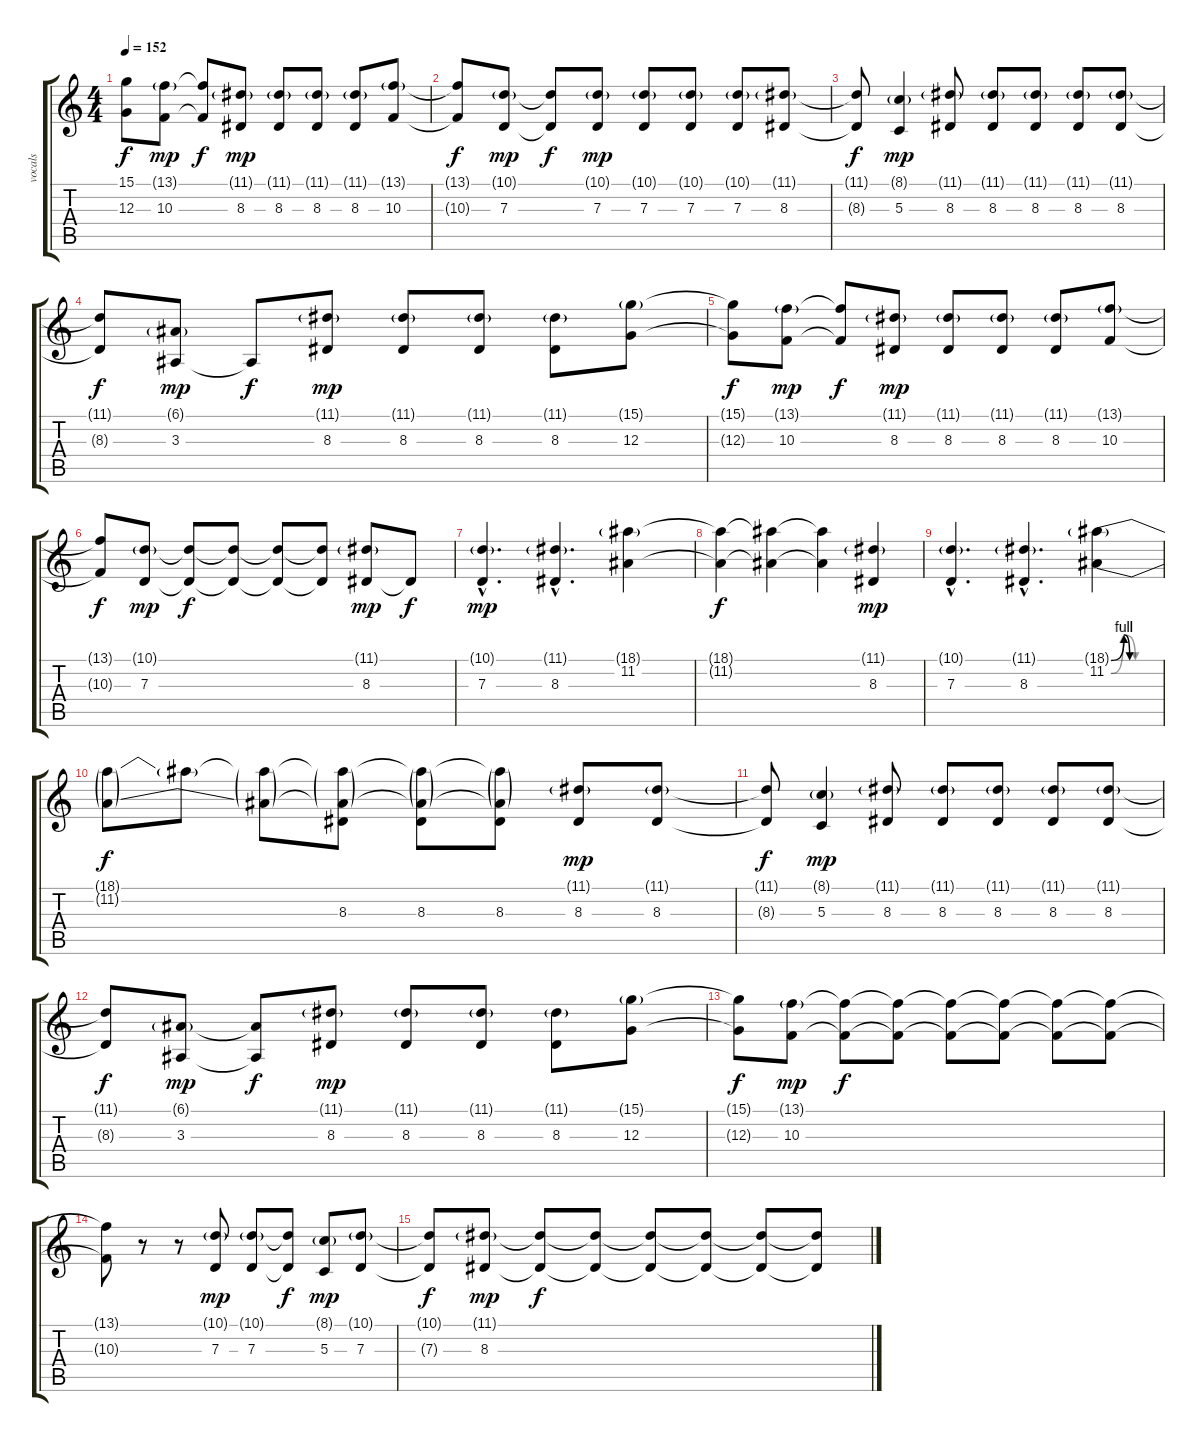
\track ("vocals" "vocals") {instrument tenorsax}
\staff {score tabs}
\tuning (E4 B3 G3 D3 A2 D2) {hide}
\ts (4 4)
\tempo 152
\clef g2
\ks c
(15.1{t} 12.3{t}).8{dy f} (13.1{g} 10.3).8{dy mp} (13.1{t} 10.3{t}).8{dy f} (11.1{g} 8.3).8{dy mp} (11.1{g} 8.3).8 (11.1{g} 8.3).8 (11.1{g} 8.3).8 (13.1{g} 10.3).8 |
(13.1{t} 10.3{t}).8{dy f} (10.1{g} 7.3).8{dy mp} (10.1{t} 7.3{t}).8{dy f} (10.1{g} 7.3).8{dy mp} (10.1{g} 7.3).8 (10.1{g} 7.3).8 (10.1{g} 7.3).8 (11.1{g} 8.3).8 |
(11.1{t} 8.3{t}).8{dy f} (8.1{g} 5.3).4{dy mp} (11.1{g} 8.3).8 (11.1{g} 8.3).8 (11.1{g} 8.3).8 (11.1{g} 8.3).8 (11.1{g} 8.3).8 |
(11.1{t} 8.3{t}).8{dy f} (6.1{g} 3.3).8{dy mp} 3.3{t}.8{dy f} (11.1{g} 8.3).8{dy mp} (11.1{g} 8.3).8 (11.1{g} 8.3).8 (11.1{g} 8.3).8 (15.1{g} 12.3).8 |
(15.1{t} 12.3{t}).8{dy f} (13.1{g} 10.3).8{dy mp} (13.1{t} 10.3{t}).8{dy f} (11.1{g} 8.3).8{dy mp} (11.1{g} 8.3).8 (11.1{g} 8.3).8 (11.1{g} 8.3).8 (13.1{g} 10.3).8 |
(13.1{t} 10.3{t}).8{dy f} (10.1{g} 7.3).8{dy mp} (10.1{t} 7.3{t}).8{dy f} (10.1{t} 7.3{t}).8 (10.1{t} 7.3{t}).8 (10.1{t} 7.3{t}).8 (11.1{g} 8.3).8{dy mp} 8.3{t}.8{dy f} |
(10.1{g hac} 7.3{hac}).4{d dy mp} (11.1{g hac} 8.3{hac}).4{d} (18.1{g} 11.2).4 |
(18.1{t} 11.2{t}).4{dy f} (18.1{t} 11.2{t}).4 (18.1{t} 11.2{t}).4 (11.1{g} 8.3).4{dy mp} |
(10.1{g hac} 7.3{hac}).4{d} (11.1{g hac} 8.3{hac}).4{d} (18.1{be (custom 0 0 16 4 23 0 60 0) g} 11.2{be (custom 0 0 15 4 30 0 60 0)}).4 |
(18.1{t} 11.2{t}).8{dy f} 18.1{t}.8 (18.1{t} 11.2{t}).8 (18.1{t} 11.2{t} 8.3).8 (18.1{t} 11.2{t} 8.3).8 (18.1{t} 11.2{t} 8.3).8 (11.1{g} 8.3).8{dy mp} (11.1{g} 8.3).8 |
(11.1{t} 8.3{t}).8{dy f} (8.1{g} 5.3).4{dy mp} (11.1{g} 8.3).8 (11.1{g} 8.3).8 (11.1{g} 8.3).8 (11.1{g} 8.3).8 (11.1{g} 8.3).8 |
(11.1{t} 8.3{t}).8{dy f} (6.1{g} 3.3).8{dy mp} (6.1{t} 3.3{t}).8{dy f} (11.1{g} 8.3).8{dy mp} (11.1{g} 8.3).8 (11.1{g} 8.3).8 (11.1{g} 8.3).8 (15.1{g} 12.3).8 |
(15.1{t} 12.3{t}).8{dy f} (13.1{g} 10.3).8{dy mp} (13.1{t} 10.3{t}).8{dy f} (13.1{t} 10.3{t}).8 (13.1{t} 10.3{t}).8 (13.1{t} 10.3{t}).8 (13.1{t} 10.3{t}).8 (13.1{t} 10.3{t}).8 |
(13.1{t} 10.3{t}).8 r.8 r.8 (10.1{g} 7.3).8{dy mp} (10.1{g} 7.3).8 (10.1{t} 7.3{t}).8{dy f} (8.1{g} 5.3).8{dy mp} (10.1{g} 7.3).8 |
(10.1{t} 7.3{t}).8{dy f} (11.1{g} 8.3).8{dy mp} (11.1{t} 8.3{t}).8{dy f} (11.1{t} 8.3{t}).8 (11.1{t} 8.3{t}).8 (11.1{t} 8.3{t}).8 (11.1{t} 8.3{t}).8 (11.1{t} 8.3{t}).8
